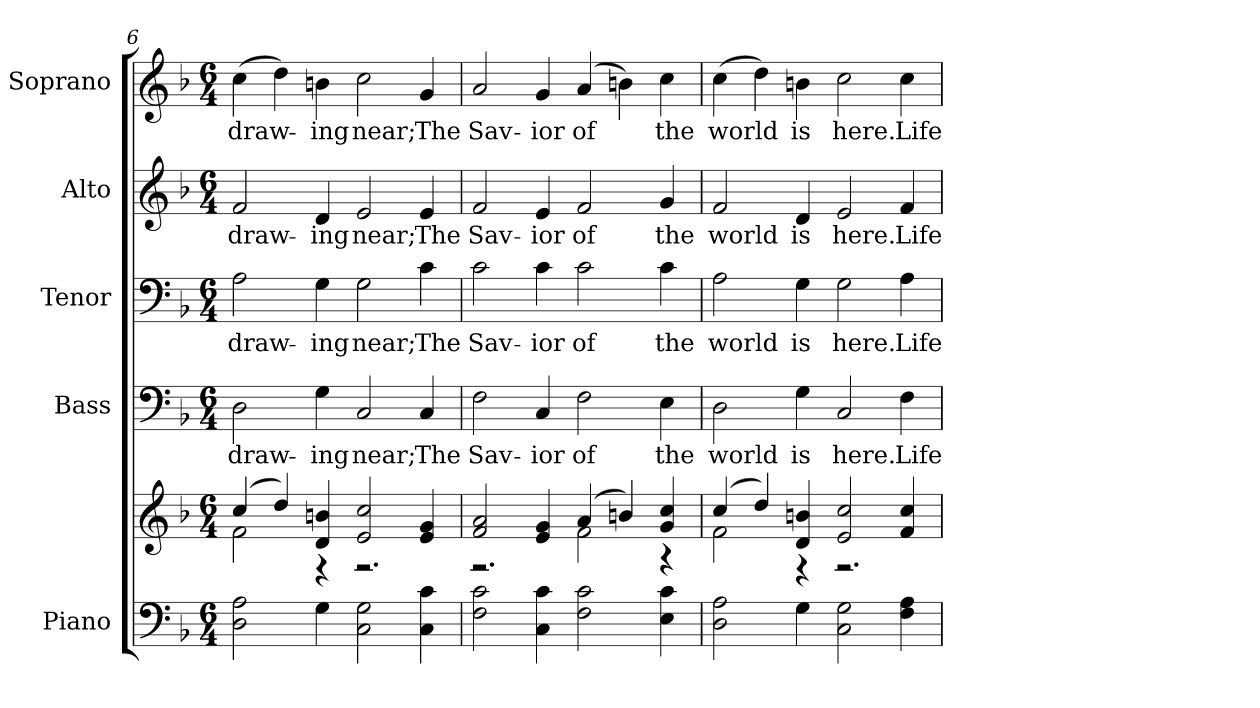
**kern	**kern	**kern	**text	**kern	**text	**kern	**text	**kern	**text
*part5	*part5	*part4	*part4	*part3	*part3	*part2	*part2	*part1	*part1
*staff6	*staff5	*staff4	*staff4	*staff3	*staff3	*staff2	*staff2	*staff1	*staff1
*I"Piano	*	*I"Bass	*	*I"Tenor	*	*I"Alto	*	*I"Soprano	*
*I'Pno.	*	*I'B.	*	*I'T.	*	*I'A.	*	*I'S.	*
*clefF4	*clefG2	*clefF4	*	*clefF4	*	*clefG2	*	*clefG2	*
*k[b-]	*k[b-]	*k[b-]	*	*k[b-]	*	*k[b-]	*	*k[b-]	*
*F:	*F:	*F:	*	*F:	*	*F:	*	*F:	*
*M6/4	*M6/4	*M6/4	*	*M6/4	*	*M6/4	*	*M6/4	*
=6	=6	=6	=6	=6	=6	=6	=6	=6	=6
*	*^	*	*	*	*	*	*	*	*
!	!	!	!	!LO:LY:b:color=#000000	!	!	!	!	!	!
!	!	!	!	!	!	!LO:LY:b:color=#000000	!	!	!	!
!	!	!	!	!	!	!	!	!LO:LY:b:color=#000000	!	!
!	!	!	!	!	!	!	!	!	!	!LO:LY:b:color=#000000
2Di\ 2Ai	(4cci/	2fi\	2Di\	draw-	2Ai\	draw-	2fi/	draw-	(4cci\	draw-
.	4ddi/)	.	.	.	.	.	.	.	4ddi\)	.
!	!	!	!	!LO:LY:b:color=#000000	!	!	!	!	!	!
!	!	!	!	!	!	!LO:LY:b:color=#000000	!	!	!	!
!	!	!	!	!	!	!	!	!LO:LY:b:color=#000000	!	!
!	!	!	!	!	!	!	!	!	!	!LO:LY:b:color=#000000
4Gi\	4di/ 4bni	4r	4Gi\	-ing	4Gi\	-ing	4di/	-ing	4bni\	-ing
!	!	!	!	!LO:LY:b:color=#000000	!	!	!	!	!	!
!	!	!	!	!	!	!LO:LY:b:color=#000000	!	!	!	!
!	!	!	!	!	!	!	!	!LO:LY:b:color=#000000	!	!
!	!	!	!	!	!	!	!	!	!	!LO:LY:b:color=#000000
2Ci\ 2Gi	2ei/ 2cci	2.r	2Ci/	near;	2Gi\	near;	2ei/	near;	2cci\	near;
!	!	!	!	!LO:LY:b:color=#000000	!	!	!	!	!	!
!	!	!	!	!	!	!LO:LY:b:color=#000000	!	!	!	!
!	!	!	!	!	!	!	!	!LO:LY:b:color=#000000	!	!
!	!	!	!	!	!	!	!	!	!	!LO:LY:b:color=#000000
4Ci\ 4ci	4ei/ 4gi	.	4Ci/	The	4ci\	The	4ei/	The	4gi/	The
!!LO:PB:g=z
=7	=7	=7	=7	=7	=7	=7	=7	=7	=7	=7
!	!	!	!	!LO:LY:b:color=#000000	!	!	!	!	!	!
!	!	!	!	!	!	!LO:LY:b:color=#000000	!	!	!	!
!	!	!	!	!	!	!	!	!LO:LY:b:color=#000000	!	!
!	!	!	!	!	!	!	!	!	!	!LO:LY:b:color=#000000
2Fi\ 2ci	2fi/ 2ai	2.r	2Fi\	Sav-	2ci\	Sav-	2fi/	Sav-	2ai/	Sav-
!	!	!	!	!LO:LY:b:color=#000000	!	!	!	!	!	!
!	!	!	!	!	!	!LO:LY:b:color=#000000	!	!	!	!
!	!	!	!	!	!	!	!	!LO:LY:b:color=#000000	!	!
!	!	!	!	!	!	!	!	!	!	!LO:LY:b:color=#000000
4Ci\ 4ci	4ei/ 4gi	.	4Ci/	-ior	4ci\	-ior	4ei/	-ior	4gi/	-ior
!	!	!	!	!LO:LY:b:color=#000000	!	!	!	!	!	!
!	!	!	!	!	!	!LO:LY:b:color=#000000	!	!	!	!
!	!	!	!	!	!	!	!	!LO:LY:b:color=#000000	!	!
!	!	!	!	!	!	!	!	!	!	!LO:LY:b:color=#000000
2Fi\ 2ci	(4ai/	2fi\	2Fi\	of	2ci\	of	2fi/	of	(4ai/	of
.	4bni/)	.	.	.	.	.	.	.	4bni\)	.
!	!	!	!	!LO:LY:b:color=#000000	!	!	!	!	!	!
!	!	!	!	!	!	!LO:LY:b:color=#000000	!	!	!	!
!	!	!	!	!	!	!	!	!LO:LY:b:color=#000000	!	!
!	!	!	!	!	!	!	!	!	!	!LO:LY:b:color=#000000
4Ei\ 4ci	4gi/ 4cci	4r	4Ei\	the	4ci\	the	4gi/	the	4cci\	the
=8	=8	=8	=8	=8	=8	=8	=8	=8	=8	=8
!	!	!	!	!LO:LY:b:color=#000000	!	!	!	!	!	!
!	!	!	!	!	!	!LO:LY:b:color=#000000	!	!	!	!
!	!	!	!	!	!	!	!	!LO:LY:b:color=#000000	!	!
!	!	!	!	!	!	!	!	!	!	!LO:LY:b:color=#000000
2Di\ 2Ai	(4cci/	2fi\	2Di\	world	2Ai\	world	2fi/	world	(4cci\	world
.	4ddi/)	.	.	.	.	.	.	.	4ddi\)	.
!	!	!	!	!LO:LY:b:color=#000000	!	!	!	!	!	!
!	!	!	!	!	!	!LO:LY:b:color=#000000	!	!	!	!
!	!	!	!	!	!	!	!	!LO:LY:b:color=#000000	!	!
!	!	!	!	!	!	!	!	!	!	!LO:LY:b:color=#000000
4Gi\	4di/ 4bni	4r	4Gi\	is	4Gi\	is	4di/	is	4bni\	is
!	!	!	!	!LO:LY:b:color=#000000	!	!	!	!	!	!
!	!	!	!	!	!	!LO:LY:b:color=#000000	!	!	!	!
!	!	!	!	!	!	!	!	!LO:LY:b:color=#000000	!	!
!	!	!	!	!	!	!	!	!	!	!LO:LY:b:color=#000000
2Ci\ 2Gi	2ei/ 2cci	2.r	2Ci/	here.	2Gi\	here.	2ei/	here.	2cci\	here.
!	!	!	!	!LO:LY:b:color=#000000	!	!	!	!	!	!
!	!	!	!	!	!	!LO:LY:b:color=#000000	!	!	!	!
!	!	!	!	!	!	!	!	!LO:LY:b:color=#000000	!	!
!	!	!	!	!	!	!	!	!	!	!LO:LY:b:color=#000000
4Fi\ 4Ai	4fi/ 4cci	.	4Fi\	Life	4Ai\	Life	4fi/	Life	4cci\	Life
*	*v	*v	*	*	*	*	*	*	*	*
=	=	=	=	=	=	=	=	=	=
*-	*-	*-	*-	*-	*-	*-	*-	*-	*-
